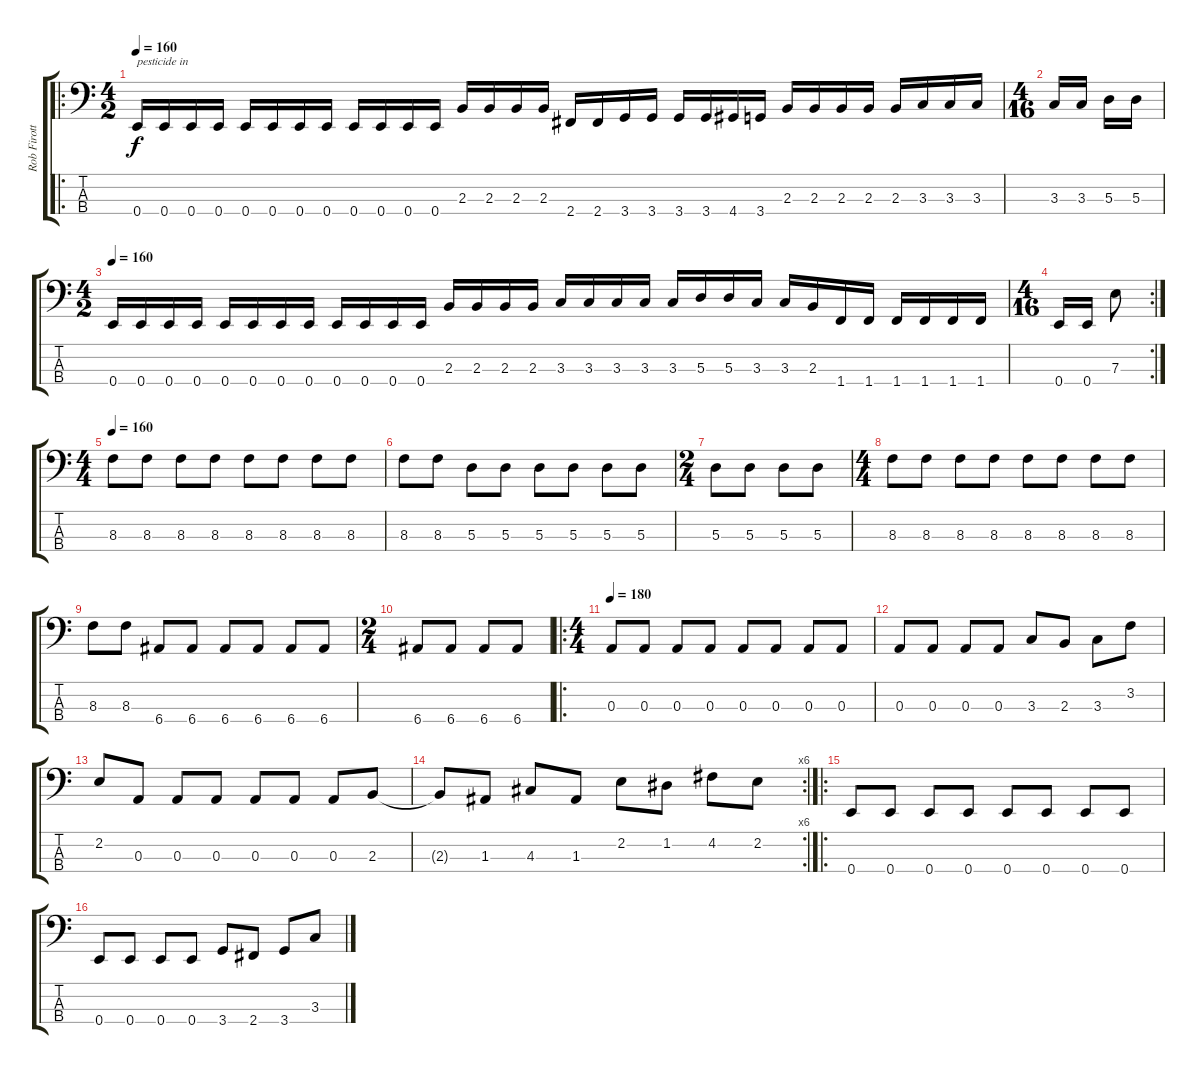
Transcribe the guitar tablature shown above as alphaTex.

\track ("Rob Firotti" "Rob Firott") {instrument electricbasspick}
\staff {score tabs}
\tuning (G2 D2 A1 E1) {hide}
\ro
\ts (4 2)
\tempo 160
\clef f4
\ks c
0.4.16{txt "pesticide in " dy f} 0.4.16 0.4.16 0.4.16 0.4.16 0.4.16 0.4.16 0.4.16 0.4.16 0.4.16 0.4.16 0.4.16 2.3.16 2.3.16 2.3.16 2.3.16 2.4.16 2.4.16 3.4.16 3.4.16 3.4.16 3.4.16 4.4.16 3.4.16 2.3.16 2.3.16 2.3.16 2.3.16 2.3.16 3.3.16 3.3.16 3.3.16 |
\ts (4 16)
3.3.16 3.3.16 5.3.16 5.3.16 |
\ts (4 2)
\tempo 150
\tempo 160
0.4.16 0.4.16 0.4.16 0.4.16 0.4.16 0.4.16 0.4.16 0.4.16 0.4.16 0.4.16 0.4.16 0.4.16 2.3.16 2.3.16 2.3.16 2.3.16 3.3.16 3.3.16 3.3.16 3.3.16 3.3.16 5.3.16 5.3.16 3.3.16 3.3.16 2.3.16 1.4.16 1.4.16 1.4.16 1.4.16 1.4.16 1.4.16 |
\rc 2
\ts (4 16)
0.4.16 0.4.16 7.3.8 |
\ts (4 4)
\tempo 160
8.3.8 8.3.8 8.3.8 8.3.8 8.3.8 8.3.8 8.3.8 8.3.8 |
8.3.8 8.3.8 5.3.8 5.3.8 5.3.8 5.3.8 5.3.8 5.3.8 |
\ts (2 4)
5.3.8 5.3.8 5.3.8 5.3.8 |
\ts (4 4)
8.3.8 8.3.8 8.3.8 8.3.8 8.3.8 8.3.8 8.3.8 8.3.8 |
8.3.8 8.3.8 6.4.8 6.4.8 6.4.8 6.4.8 6.4.8 6.4.8 |
\ts (2 4)
6.4.8 6.4.8 6.4.8 6.4.8 |
\ro
\ts (4 4)
\tempo 180
0.3.8 0.3.8 0.3.8 0.3.8 0.3.8 0.3.8 0.3.8 0.3.8 |
0.3.8 0.3.8 0.3.8 0.3.8 3.3.8 2.3.8 3.3.8 3.2.8 |
2.2.8 0.3.8 0.3.8 0.3.8 0.3.8 0.3.8 0.3.8 2.3.8 |
\rc 6
2.3{t}.8 1.3.8 4.3.8 1.3.8 2.2.8 1.2.8 4.2.8 2.2.8 |
\ro
0.4.8 0.4.8 0.4.8 0.4.8 0.4.8 0.4.8 0.4.8 0.4.8 |
0.4.8 0.4.8 0.4.8 0.4.8 3.4.8 2.4.8 3.4.8 3.3.8
